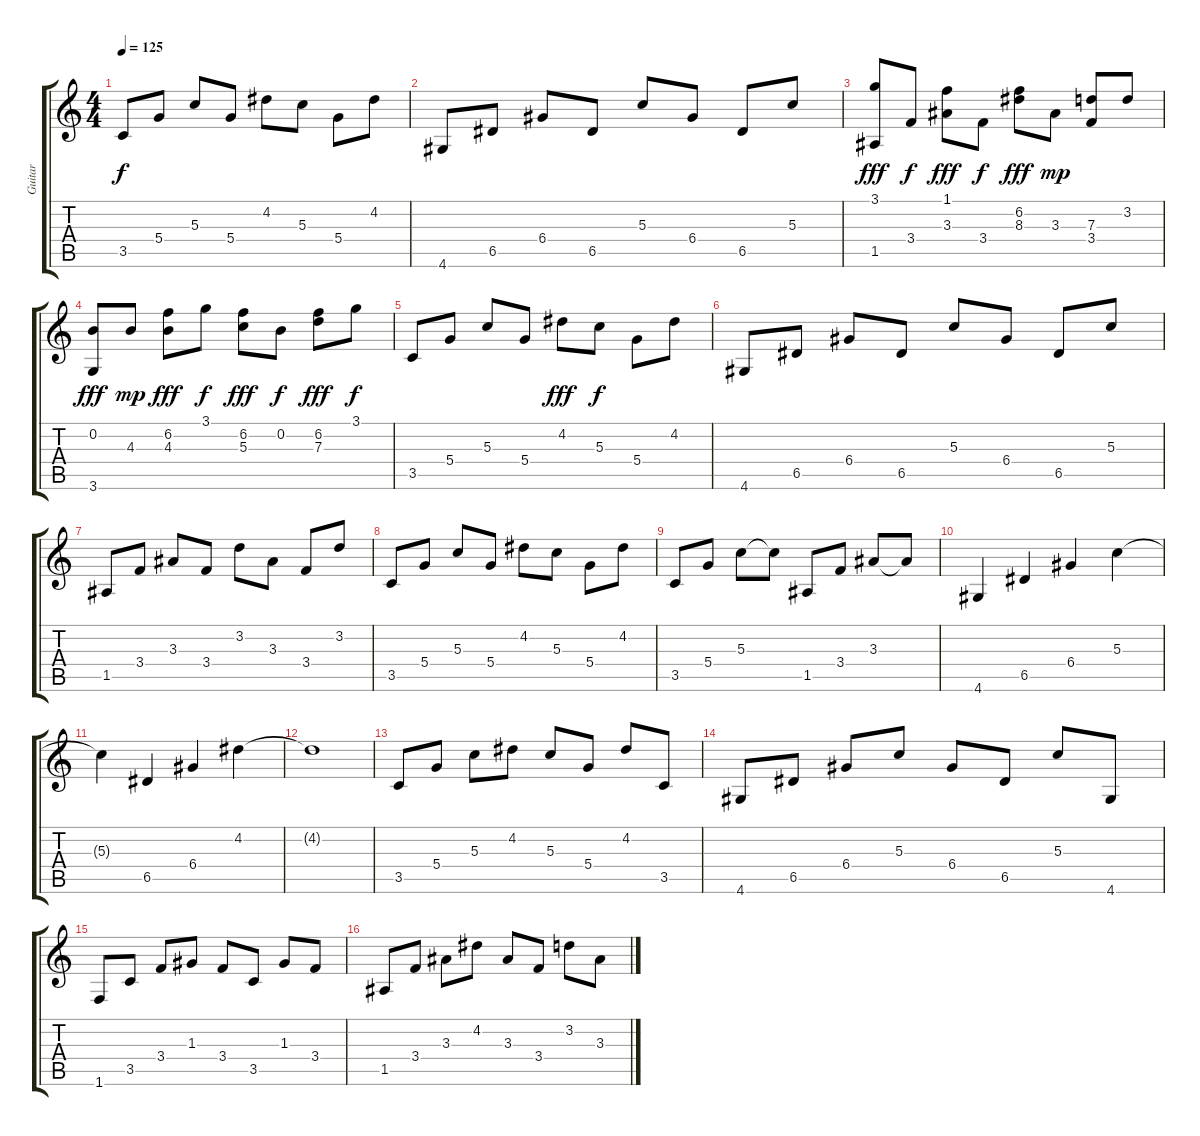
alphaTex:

\track ("Guitar" "Guitar") {instrument overdrivenguitar}
\staff {score tabs}
\tuning (E4 B3 G3 D3 A2 E2) {hide}
\ts (4 4)
\tempo 125
\clef g2
\ks c
3.5.8{dy f} 5.4.8 5.3.8 5.4.8 4.2.8 5.3.8 5.4.8 4.2.8 |
4.6.8 6.5.8 6.4.8 6.5.8 5.3.8 6.4.8 6.5.8 5.3.8 |
(3.1 1.5).8{dy fff} 3.4.8{dy f} (1.1 3.3).8{dy fff} 3.4.8{dy f} (6.2 8.3).8{dy fff} 3.3.8{dy mp} (7.3 3.4).8 3.2.8 |
(0.2 3.6).8{dy fff} 4.3.8{dy mp} (6.2 4.3).8{dy fff} 3.1.8{dy f} (6.2 5.3).8{dy fff} 0.2.8{dy f} (6.2 7.3).8{dy fff} 3.1.8{dy f} |
3.5.8 5.4.8 5.3.8 5.4.8 4.2.8{dy fff} 5.3.8{dy f} 5.4.8 4.2.8 |
4.6.8 6.5.8 6.4.8 6.5.8 5.3.8 6.4.8 6.5.8 5.3.8 |
1.5.8 3.4.8 3.3.8 3.4.8 3.2.8 3.3.8 3.4.8 3.2.8 |
3.5.8 5.4.8 5.3.8 5.4.8 4.2.8 5.3.8 5.4.8 4.2.8 |
3.5.8 5.4.8 5.3.8 5.3{t}.8 1.5.8 3.4.8 3.3.8 3.3{t}.8 |
4.6.4 6.5.4 6.4.4 5.3.4 |
5.3{t}.4 6.5.4 6.4.4 4.2.4 |
4.2{t}.1 |
3.5.8 5.4.8 5.3.8 4.2.8 5.3.8 5.4.8 4.2.8 3.5.8 |
4.6.8 6.5.8 6.4.8 5.3.8 6.4.8 6.5.8 5.3.8 4.6.8 |
1.6.8 3.5.8 3.4.8 1.3.8 3.4.8 3.5.8 1.3.8 3.4.8 |
1.5.8 3.4.8 3.3.8 4.2.8 3.3.8 3.4.8 3.2.8 3.3.8
